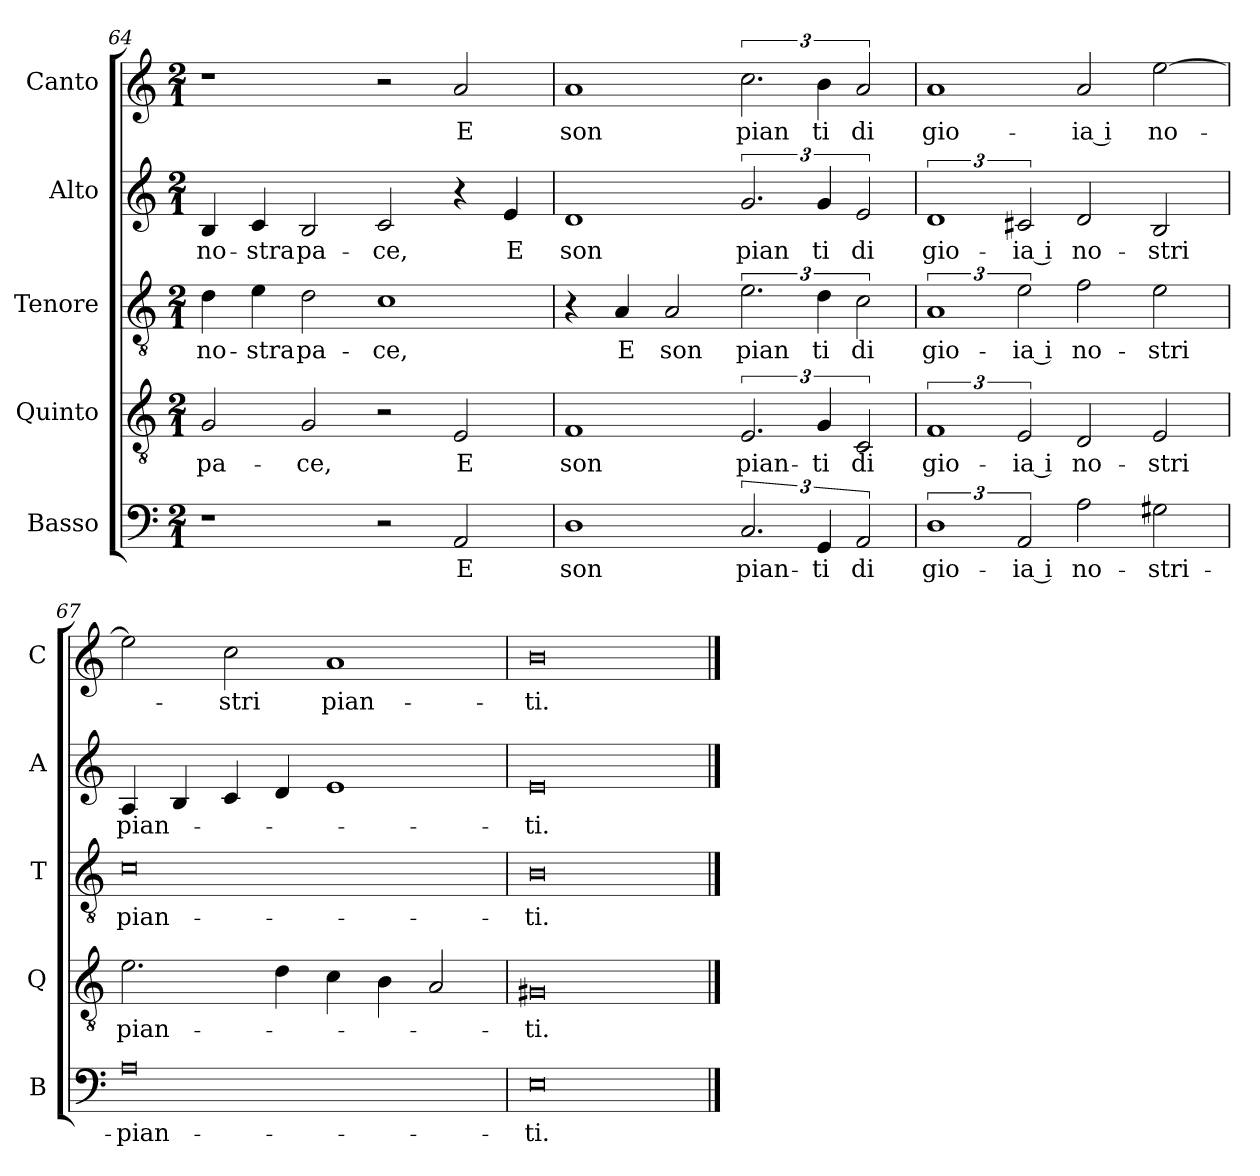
**kern	**text	**kern	**text	**kern	**text	**kern	**text	**kern	**text
*part5	*part5	*part4	*part4	*part3	*part3	*part2	*part2	*part1	*part1
*staff5	*staff5	*staff4	*staff4	*staff3	*staff3	*staff2	*staff2	*staff1	*staff1
*I"Basso	*	*I"Quinto	*	*I"Tenore	*	*I"Alto	*	*I"Canto	*
*I'B	*	*I'Q	*	*I'T	*	*I'A	*	*I'C	*
*clefF4	*	*clefGv2	*	*clefGv2	*	*clefG2	*	*clefG2	*
*k[]	*	*k[]	*	*k[]	*	*k[]	*	*k[]	*
*M2/1	*	*M2/1	*	*M2/1	*	*M2/1	*	*M2/1	*
=64	=64	=64	=64	=64	=64	=64	=64	=64	=64
1r	.	2G	pa-	4d	no-	4B	no-	1r	.
.	.	.	.	4e	-stra	4c	-stra	.	.
.	.	2G	-ce,	2d	pa-	2B	pa-	.	.
2r	.	2r	.	1c	-ce,	2c	-ce,	2r	.
2AA	E	2E	E	.	.	4r	.	2a	E
.	.	.	.	.	.	4e	E	.	.
=65	=65	=65	=65	=65	=65	=65	=65	=65	=65
1D	son	1F	son	4r	.	1d	son	1a	son
.	.	.	.	4A	E	.	.	.	.
.	.	.	.	2A	son	.	.	.	.
3.C	pian-	3.E	pian-	3.e	pian	3.g	pian	3.cc	pian
6GG	-ti	6G	-ti	6d	ti	6g	ti	6b	ti
3AA	di	3C	di	3c	di	3e	di	3a	di
=66	=66	=66	=66	=66	=66	=66	=66	=66	=66
3%2D	gio-	3%2F	gio-	3%2A	gio-	3%2d	gio-	1a	gio-
3AA	-ia i	3E	-ia i	3e	-ia i	3c#X	-ia i	.	.
2A	no-	2D	no-	2f	no-	2d	no-	2a	-ia i
2G#X	-stri-	2E	-stri	2e	-stri	2B	-stri	[2ee	no-
=67	=67	=67	=67	=67	=67	=67	=67	=67	=67
0A	-pian-	2.e	pian-	0c	pian-	4A	pian-	2ee]	.
.	.	.	.	.	.	4B	.	.	.
.	.	.	.	.	.	4c	.	2cc	-stri
.	.	4d	.	.	.	4d	.	.	.
.	.	4c	.	.	.	1e	.	1a	pian-
.	.	4B	.	.	.	.	.	.	.
.	.	2A	.	.	.	.	.	.	.
=68	=68	=68	=68	=68	=68	=68	=68	=68	=68
0E	-ti.	0G#X	-ti.	0B	-ti.	0e	-ti.	0b	-ti.
==	==	==	==	==	==	==	==	==	==
*-	*-	*-	*-	*-	*-	*-	*-	*-	*-
